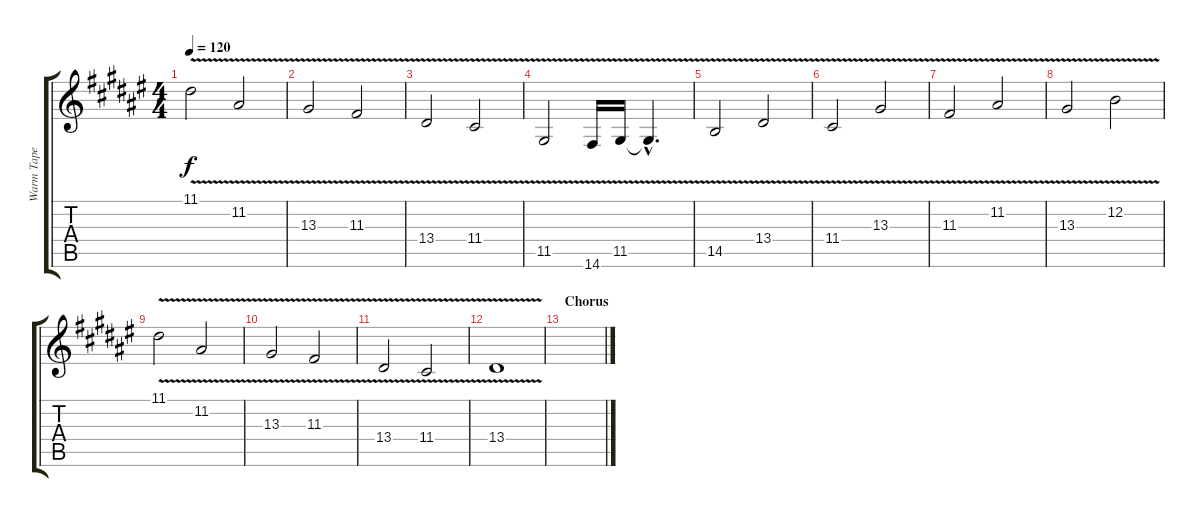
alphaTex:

\track ("Warm Tape" "Warm Tape") {instrument pad2warm}
\staff {score tabs}
\tuning (E4 B3 G3 D3 A2 E2) {hide}
\ts (4 4)
\tempo 120
\clef g2
\ks f#
11.1{v}.2{dy f} 11.2{v}.2 |
13.3{v}.2 11.3{v}.2 |
13.4{v}.2 11.4{v}.2 |
11.5{v}.2 14.6{v}.16 11.5{v}.16 11.5{hac t}.4{d} |
14.5{v}.2 13.4{v}.2 |
11.4{v}.2 13.3{v}.2 |
11.3{v}.2 11.2{v}.2 |
13.3{v}.2 12.2{v}.2 |
11.1{v}.2 11.2{v}.2 |
13.3{v}.2 11.3{v}.2 |
13.4{v}.2 11.4{v}.2 |
13.4{v}.1 |
\section ("" "Chorus")
